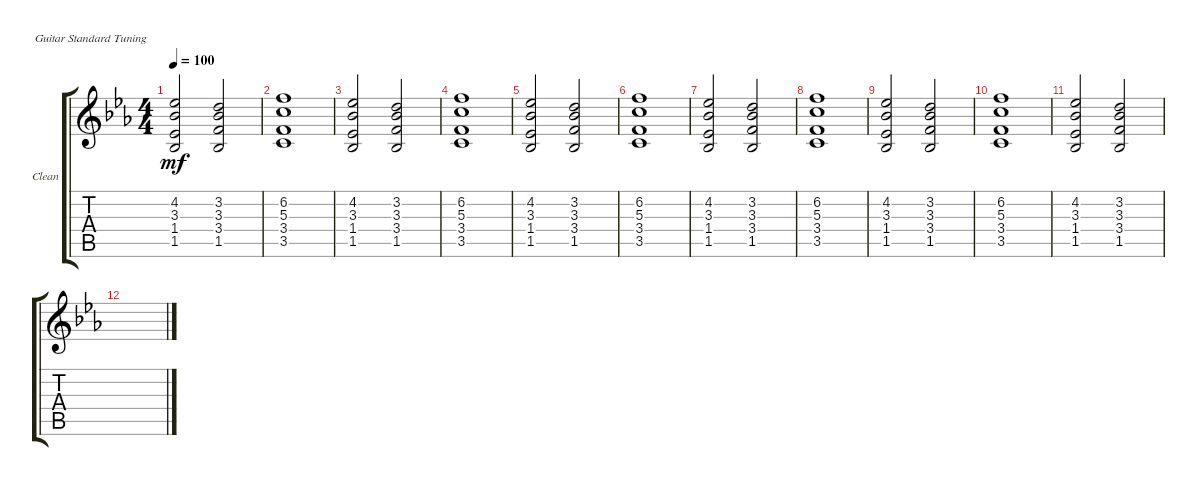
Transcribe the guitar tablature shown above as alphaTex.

\bracketExtendMode groupsimilarinstruments
\firstSystemTrackNameOrientation horizontal
\otherSystemsTrackNameOrientation horizontal
\track ("Clean" "Clean") {instrument electricguitarclean}
\staff {score tabs}
\tuning (E4 B3 G3 D3 A2 E2)
\ts (4 4)
\tempo 100
\clef g2
\scale
0.333333
\ks eb
(4.2 3.3 1.4 1.5).2{dy mf} (3.2 3.3 3.4 1.5).2 |
\scale
0.333333 (6.2 5.3 3.4 3.5).1 |
\scale
0.333333 (4.2 3.3 1.4 1.5).2 (3.2 3.3 3.4 1.5).2 |
\scale
0.333333 (6.2 5.3 3.4 3.5).1 |
\scale
0.333333 (4.2 3.3 1.4 1.5).2 (3.2 3.3 3.4 1.5).2 |
\scale
0.333333 (6.2 5.3 3.4 3.5).1 |
\scale
0.333333 (4.2 3.3 1.4 1.5).2 (3.2 3.3 3.4 1.5).2 |
\scale
0.333333 (6.2 5.3 3.4 3.5).1 |
\scale
0.333333 (4.2 3.3 1.4 1.5).2 (3.2 3.3 3.4 1.5).2 |
\scale
0.333333 (6.2 5.3 3.4 3.5).1 |
\scale
0.333333 (4.2 3.3 1.4 1.5).2 (3.2 3.3 3.4 1.5).2 |
\section ("" "")
\scale
0.333333 |
\scale
0.333333 |
\scale
0.333333 |
\scale
0.333333 |
\scale
0.333333
